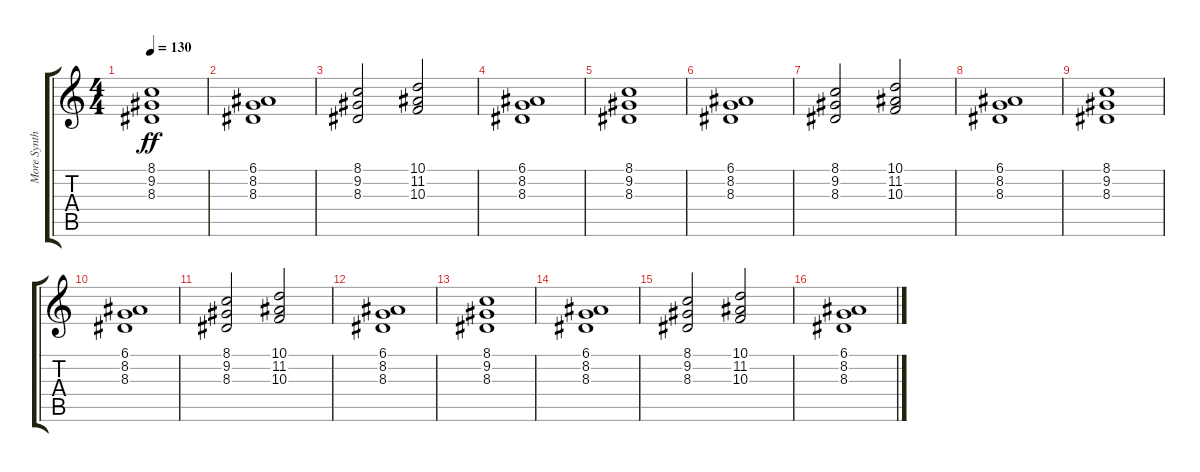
\track ("More Synth" "More Synth") {instrument synthbrass1}
\staff {score tabs}
\tuning (E4 B3 G3 D3 A2 E2) {hide}
\ts (4 4)
\tempo 130
\clef g2
\ks c
(8.1 9.2 8.3).1{dy ff} |
(6.1 8.2 8.3).1 |
(8.1 9.2 8.3).2 (10.1 11.2 10.3).2 |
(6.1 8.2 8.3).1 |
(8.1 9.2 8.3).1 |
(6.1 8.2 8.3).1 |
(8.1 9.2 8.3).2 (10.1 11.2 10.3).2 |
(6.1 8.2 8.3).1 |
(8.1 9.2 8.3).1 |
(6.1 8.2 8.3).1 |
(8.1 9.2 8.3).2 (10.1 11.2 10.3).2 |
(6.1 8.2 8.3).1 |
(8.1 9.2 8.3).1 |
(6.1 8.2 8.3).1 |
(8.1 9.2 8.3).2 (10.1 11.2 10.3).2 |
(6.1 8.2 8.3).1
